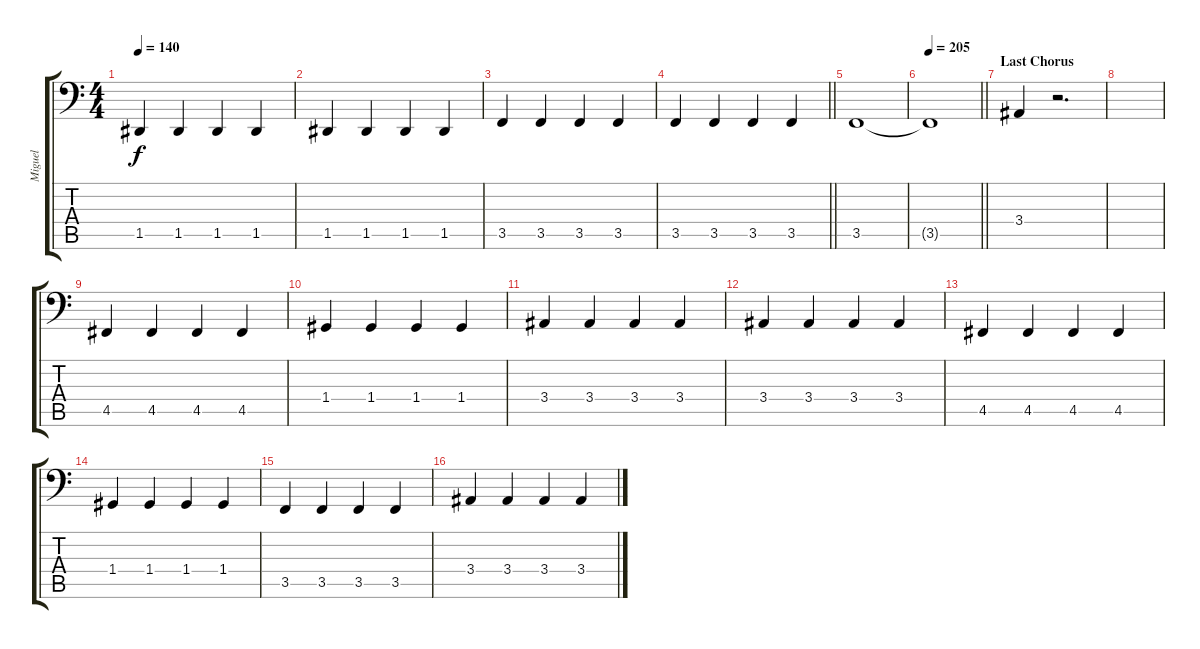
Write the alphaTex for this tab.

\track ("Miguel" "Miguel") {instrument electricbassfinger}
\staff {score tabs}
\tuning (Bb2 F2 C2 G1 D1 A0) {hide}
\ts (4 4)
\tempo 140
\clef f4
\ks c
1.5.4{dy f} 1.5.4 1.5.4 1.5.4 |
1.5.4 1.5.4 1.5.4 1.5.4 |
3.5.4 3.5.4 3.5.4 3.5.4 |
\barLineRight lightlight
3.5.4 3.5.4 3.5.4 3.5.4 |
3.5.1 |
\tempo 205
\barLineRight lightlight
3.5{t}.1 |
\section ("" "Last Chorus")
3.4.4 r.2{d} |
|
4.5.4 4.5.4 4.5.4 4.5.4 |
1.4.4 1.4.4 1.4.4 1.4.4 |
3.4.4 3.4.4 3.4.4 3.4.4 |
3.4.4 3.4.4 3.4.4 3.4.4 |
4.5.4 4.5.4 4.5.4 4.5.4 |
1.4.4 1.4.4 1.4.4 1.4.4 |
3.5.4 3.5.4 3.5.4 3.5.4 |
3.4.4 3.4.4 3.4.4 3.4.4
